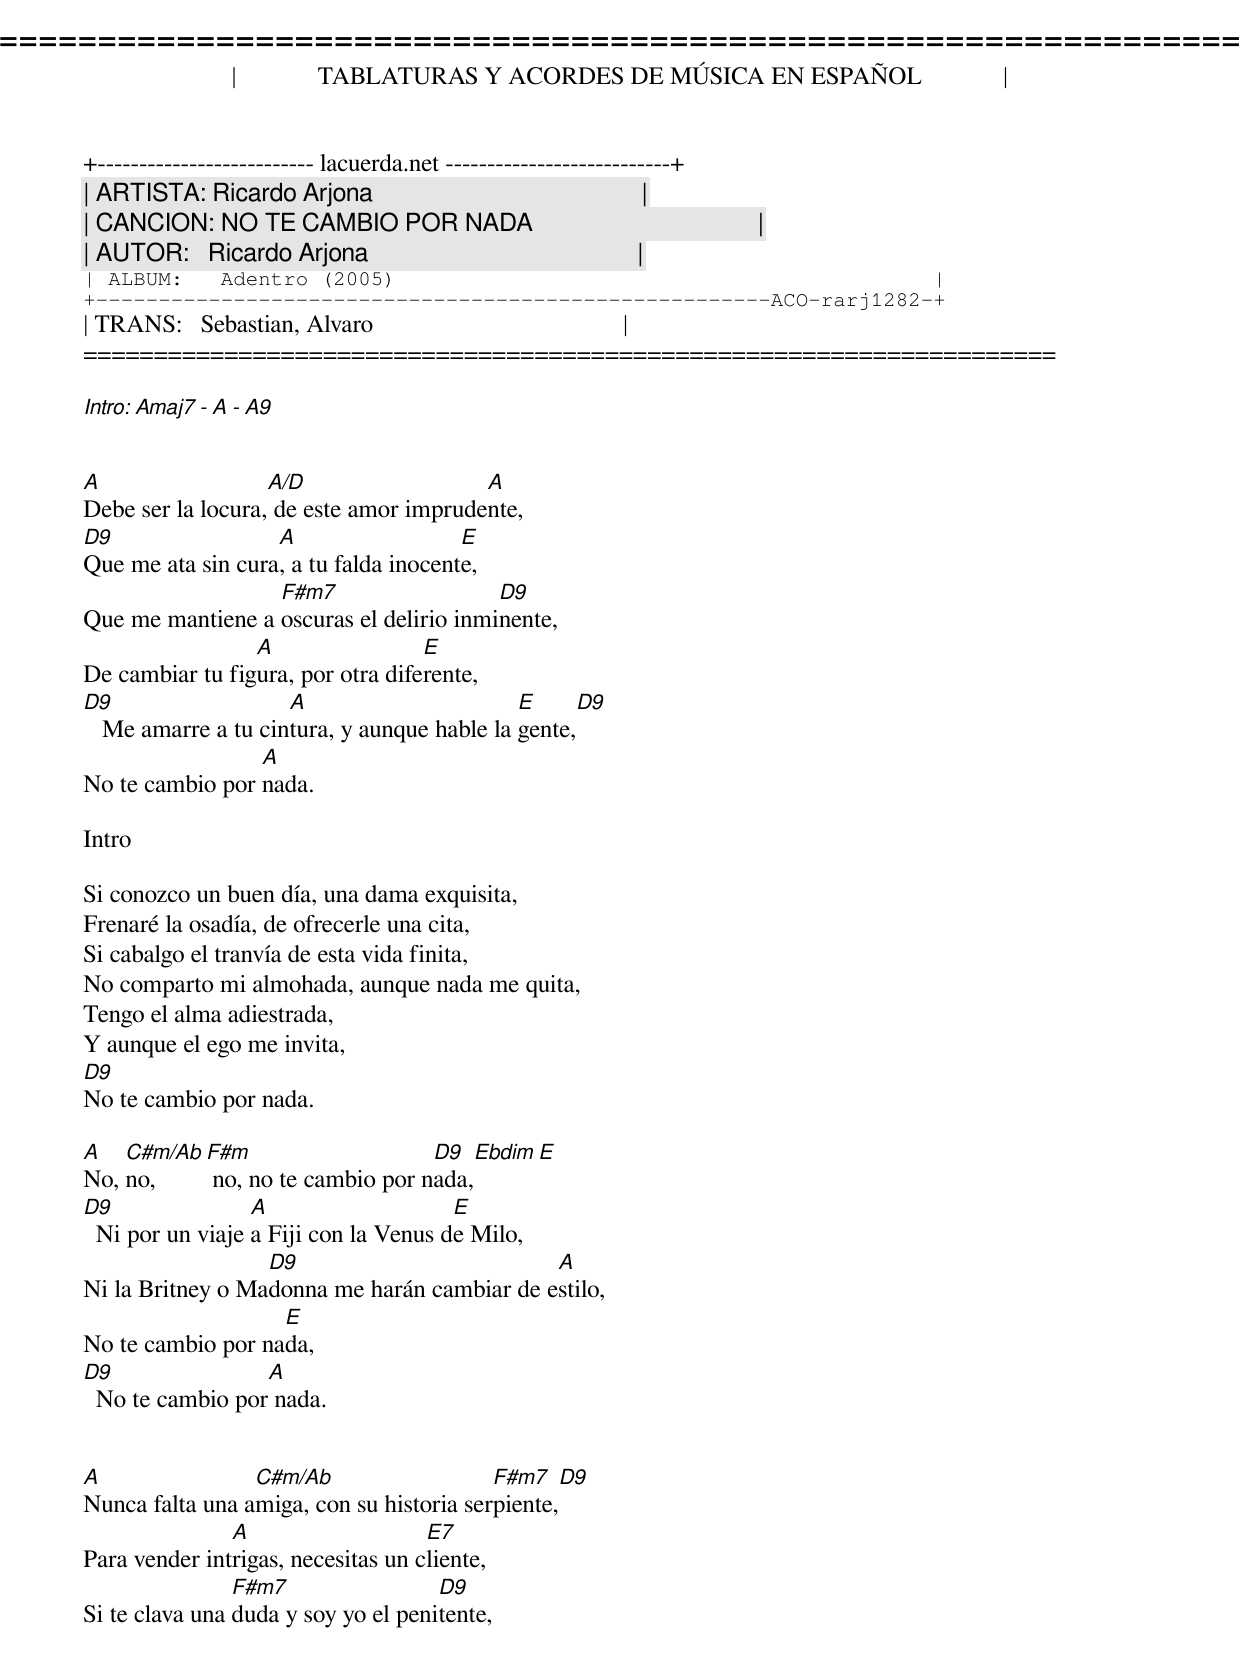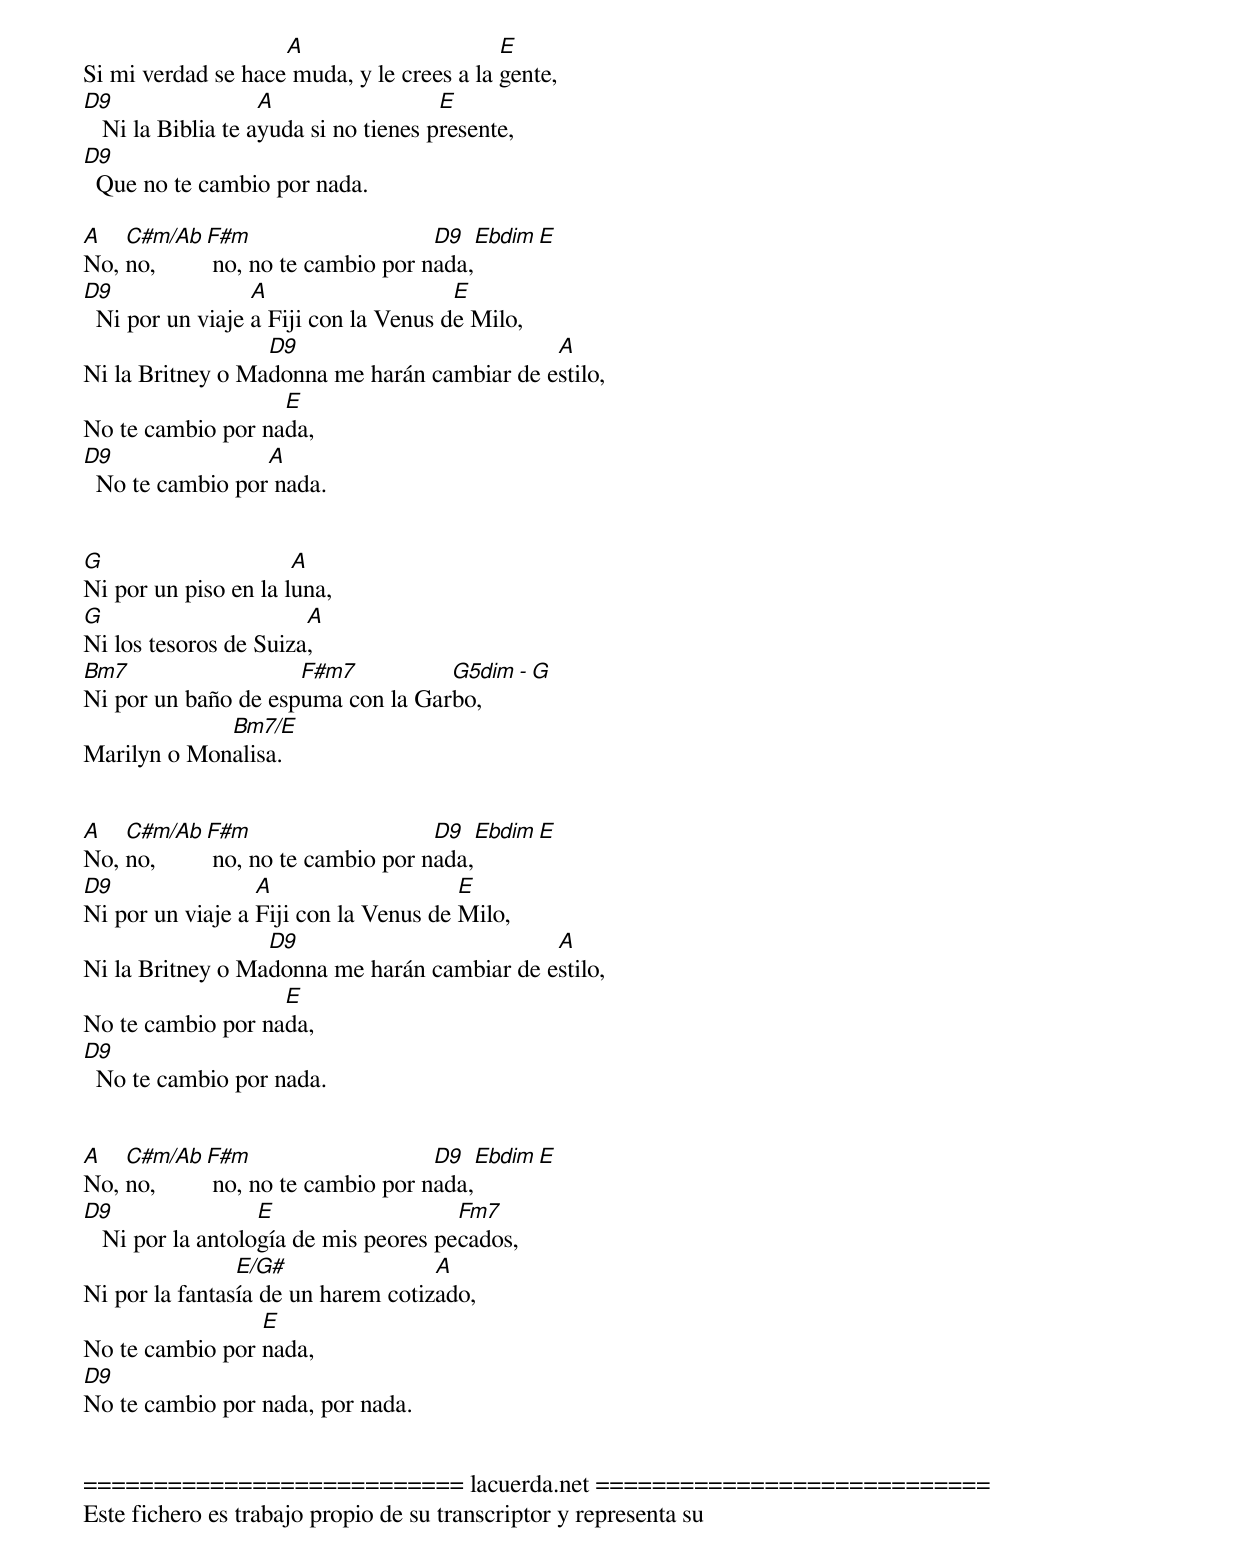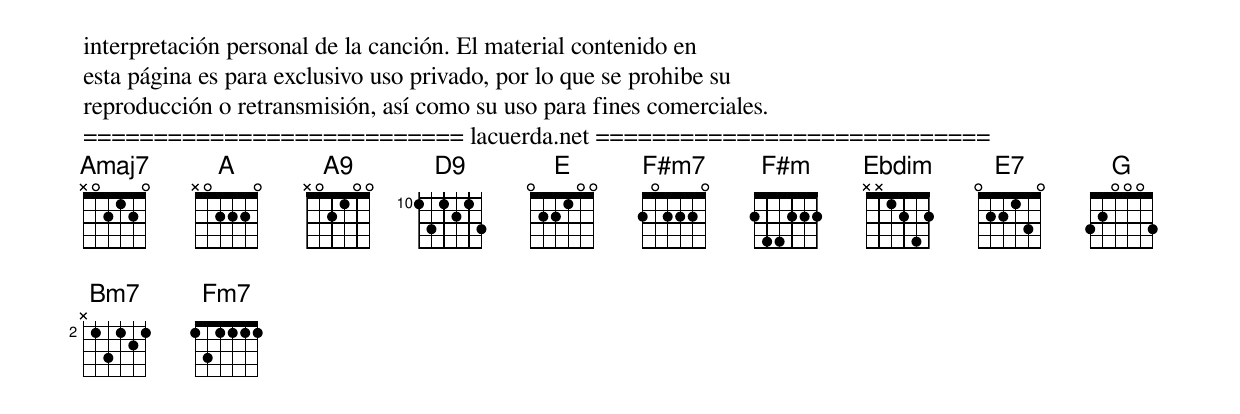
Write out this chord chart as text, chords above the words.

=====================================================================
|             TABLATURAS Y ACORDES DE MÚSICA EN ESPAÑOL             |
+-------------------------- lacuerda.net ---------------------------+
| ARTISTA: Ricardo Arjona                                           |
| CANCION: NO TE CAMBIO POR NADA                                    |
| AUTOR:   Ricardo Arjona                                           |
| ALBUM:   Adentro (2005)                                           |
+------------------------------------------------------ACO-rarj1282-+
| TRANS:   Sebastian, Alvaro                                        |
=====================================================================

Intro: Amaj7 - A - A9


A                  A/D                  A
Debe ser la locura, de este amor imprudente,
D9                 A                   E
Que me ata sin cura, a tu falda inocente,
                  F#m7                   D9
Que me mantiene a oscuras el delirio inminente,
                 A                 E
De cambiar tu figura, por otra diferente,
D9                   A                       E      D9
   Me amarre a tu cintura, y aunque hable la gente,
                 A
No te cambio por nada.

Intro

Si conozco un buen día, una dama exquisita,
Frenaré la osadía, de ofrecerle una cita,
Si cabalgo el tranvía de esta vida finita,
No comparto mi almohada, aunque nada me quita,
Tengo el alma adiestrada,
Y aunque el ego me invita,
D9
No te cambio por nada.

A   C#m/Ab  F#m                    D9   Ebdim E
No, no,      no, no te cambio por nada,
D9                A                    E
  Ni por un viaje a Fiji con la Venus de Milo,
                  D9                         A
Ni la Britney o Madonna me harán cambiar de estilo,
                   E
No te cambio por nada,
D9                A
  No te cambio por nada.


A                C#m/Ab                   F#m7    D9
Nunca falta una amiga, con su historia serpiente,
               A                    E7
Para vender intrigas, necesitas un cliente,
                F#m7                 D9
Si te clava una duda y soy yo el penitente,
                    A                      E
Si mi verdad se hace muda, y le crees a la gente,
D9                  A                  E
   Ni la Biblia te ayuda si no tienes presente,
D9
  Que no te cambio por nada.

A   C#m/Ab  F#m                    D9   Ebdim E
No, no,      no, no te cambio por nada,
D9                A                    E
  Ni por un viaje a Fiji con la Venus de Milo,
                  D9                         A
Ni la Britney o Madonna me harán cambiar de estilo,
                   E
No te cambio por nada,
D9                A
  No te cambio por nada.


G                     A
Ni por un piso en la luna,
G                      A
Ni los tesoros de Suiza,
Bm7                  F#m7          G5dim - G
Ni por un baño de espuma con la Garbo,
             Bm7/E
Marilyn o Monalisa.


A   C#m/Ab  F#m                    D9   Ebdim E
No, no,      no, no te cambio por nada,
D9                A                    E
Ni por un viaje a Fiji con la Venus de Milo,
                  D9                         A
Ni la Britney o Madonna me harán cambiar de estilo,
                   E
No te cambio por nada,
D9
  No te cambio por nada.


A   C#m/Ab  F#m                    D9   Ebdim E
No, no,      no, no te cambio por nada,
D9                 E                   Fm7
   Ni por la antología de mis peores pecados,
                E/G#                A
Ni por la fantasía de un harem cotizado,
                 E
No te cambio por nada,
D9
No te cambio por nada, por nada.


=========================== lacuerda.net ============================
Este fichero es trabajo propio de su transcriptor y representa su
interpretación personal de la canción. El material contenido en
esta página es para exclusivo uso privado, por lo que se prohibe su
reproducción o retransmisión, así como su uso para fines comerciales.
=========================== lacuerda.net ============================
